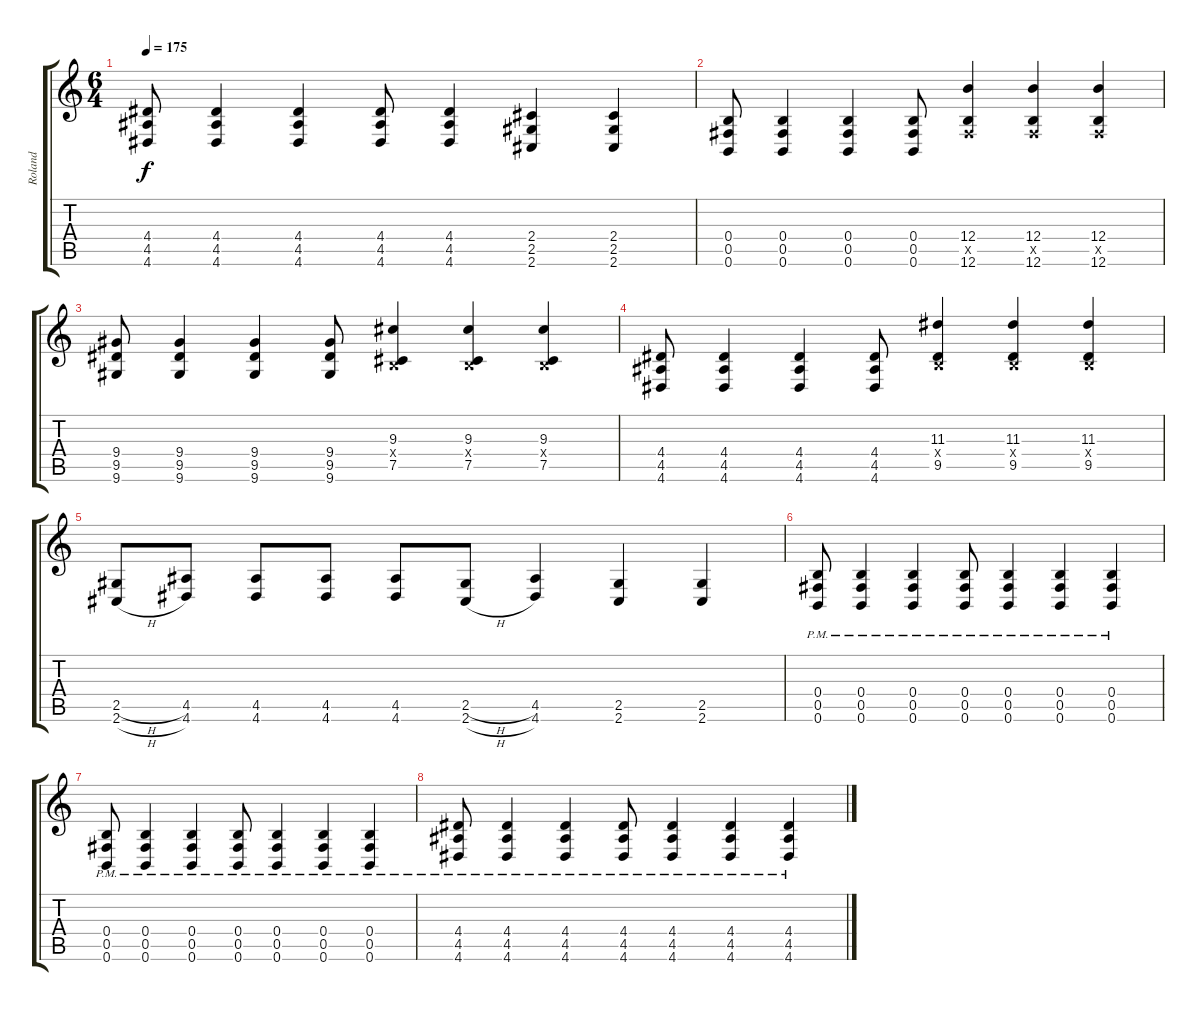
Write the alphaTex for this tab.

\track ("Roland" "Roland") {instrument distortionguitar}
\staff {score tabs}
\tuning (Db4 Ab3 E3 B2 Gb2 B1) {hide}
\ts (6 4)
\tempo 175
\clef g2
\ks c
(4.4 4.5 4.6).8{dy f} (4.4 4.5 4.6).4 (4.4 4.5 4.6).4 (4.4 4.5 4.6).8 (4.4 4.5 4.6).4 (2.4 2.5 2.6).4 (2.4 2.5 2.6).4 |
(0.4 0.5 0.6).8 (0.4 0.5 0.6).4 (0.4 0.5 0.6).4 (0.4 0.5 0.6).8 (12.4 0.5{x} 12.6).4 (12.4 0.5{x} 12.6).4 (12.4 0.5{x} 12.6).4 |
(9.4 9.5 9.6).8 (9.4 9.5 9.6).4 (9.4 9.5 9.6).4 (9.4 9.5 9.6).8 (9.3 0.4{x} 7.5).4 (9.3 0.4{x} 7.5).4 (9.3 0.4{x} 7.5).4 |
(4.4 4.5 4.6).8 (4.4 4.5 4.6).4 (4.4 4.5 4.6).4 (4.4 4.5 4.6).8 (11.3 0.4{x} 9.5).4 (11.3 0.4{x} 9.5).4 (11.3 0.4{x} 9.5).4 |
(2.5{h} 2.6{h}).8 (4.5 4.6).8 (4.5 4.6).8 (4.5 4.6).8 (4.5 4.6).8 (2.5{h} 2.6{h}).8 (4.5 4.6).4 (2.5 2.6).4 (2.5 2.6).4 |
(0.4{pm} 0.5{pm} 0.6{pm}).8 (0.4{pm} 0.5{pm} 0.6{pm}).4 (0.4{pm} 0.5{pm} 0.6{pm}).4 (0.4{pm} 0.5{pm} 0.6{pm}).8 (0.4{pm} 0.5{pm} 0.6{pm}).4 (0.4{pm} 0.5{pm} 0.6{pm}).4 (0.4{pm} 0.5{pm} 0.6{pm}).4 |
(0.4{pm} 0.5{pm} 0.6{pm}).8 (0.4{pm} 0.5{pm} 0.6{pm}).4 (0.4{pm} 0.5{pm} 0.6{pm}).4 (0.4{pm} 0.5{pm} 0.6{pm}).8 (0.4{pm} 0.5{pm} 0.6{pm}).4 (0.4{pm} 0.5{pm} 0.6{pm}).4 (0.4{pm} 0.5{pm} 0.6{pm}).4 |
(4.4{pm} 4.5{pm} 4.6{pm}).8 (4.4{pm} 4.5{pm} 4.6{pm}).4 (4.4{pm} 4.5{pm} 4.6{pm}).4 (4.4{pm} 4.5{pm} 4.6{pm}).8 (4.4{pm} 4.5{pm} 4.6{pm}).4 (4.4{pm} 4.5{pm} 4.6{pm}).4 (4.4{pm} 4.5{pm} 4.6{pm}).4
